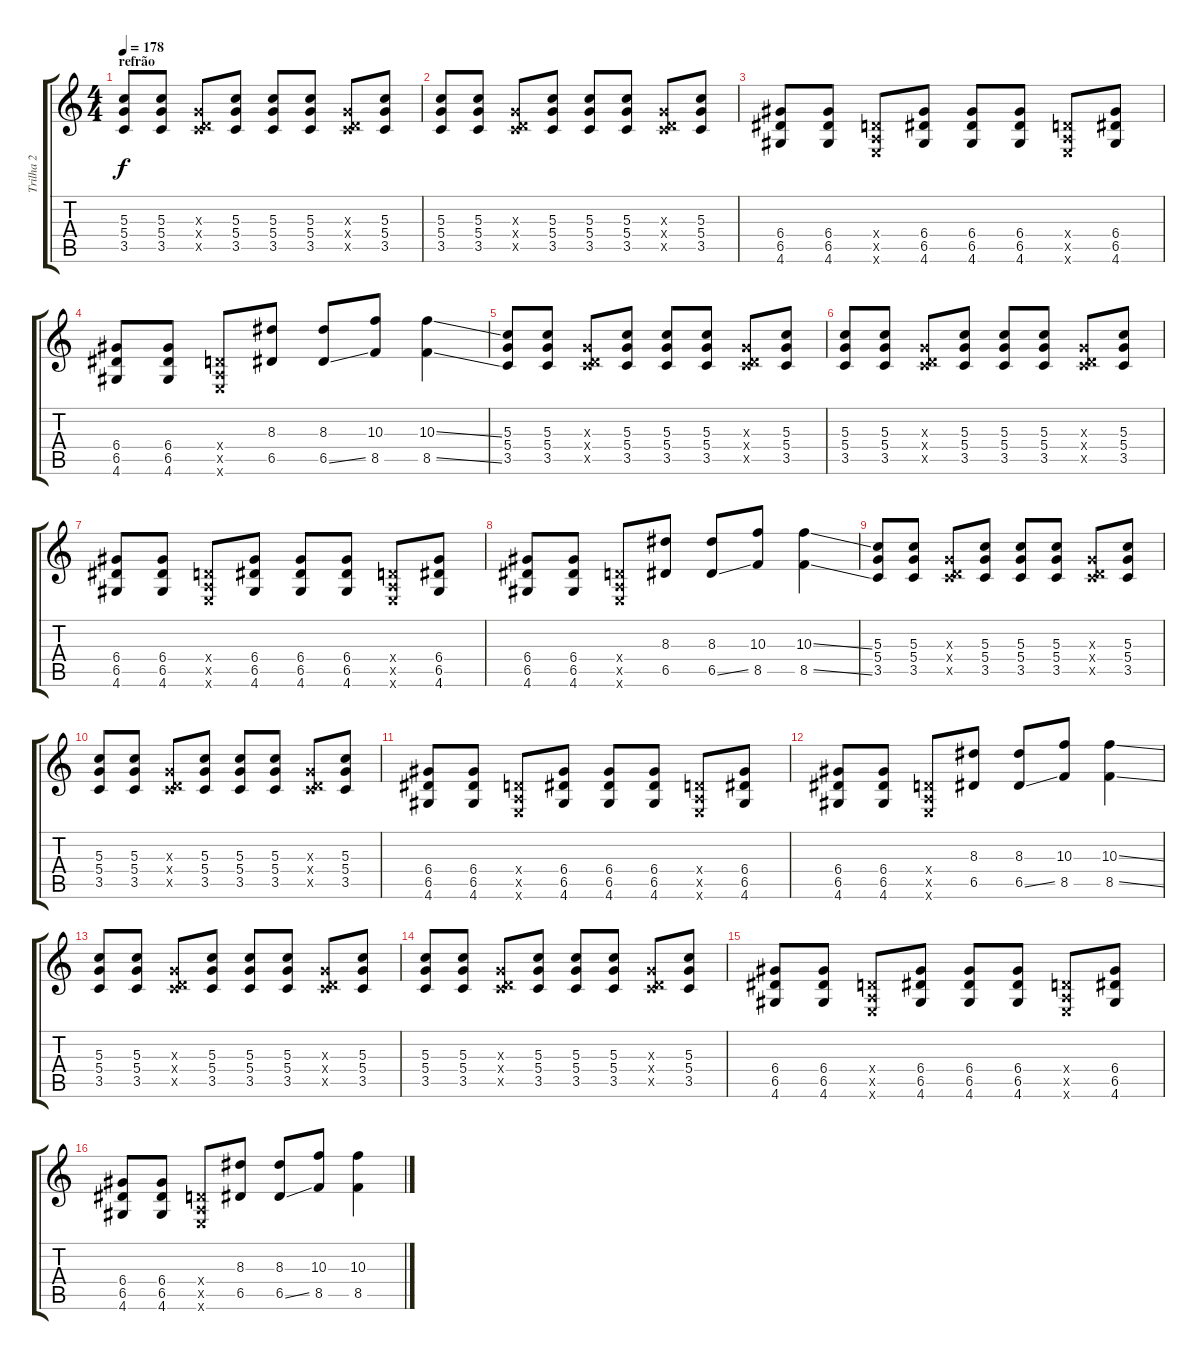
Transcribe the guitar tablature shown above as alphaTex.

\track ("Trilha 2" "Trilha 2") {instrument distortionguitar}
\staff {score tabs}
\tuning (E4 B3 G3 D3 A2 E2) {hide}
\ts (4 4)
\section ("" "refrão")
\tempo 178
\clef g2
\ks c
(5.3 5.4 3.5).8{dy f} (5.3 5.4 3.5).8 (0.3{x} 0.4{x} 3.5{x}).8 (5.3 5.4 3.5).8 (5.3 5.4 3.5).8 (5.3 5.4 3.5).8 (0.3{x} 0.4{x} 3.5{x}).8 (5.3 5.4 3.5).8 |
(5.3 5.4 3.5).8 (5.3 5.4 3.5).8 (0.3{x} 0.4{x} 3.5{x}).8 (5.3 5.4 3.5).8 (5.3 5.4 3.5).8 (5.3 5.4 3.5).8 (0.3{x} 0.4{x} 3.5{x}).8 (5.3 5.4 3.5).8 |
(6.4 6.5 4.6).8 (6.4 6.5 4.6).8 (0.4{x} 0.5{x} 0.6{x}).8 (6.4 6.5 4.6).8 (6.4 6.5 4.6).8 (6.4 6.5 4.6).8 (0.4{x} 0.5{x} 0.6{x}).8 (6.4 6.5 4.6).8 |
(6.4 6.5 4.6).8 (6.4 6.5 4.6).8 (0.4{x} 0.5{x} 0.6{x}).8 (8.3 6.5).8 (8.3 6.5{ss}).8 (10.3 8.5).8 (10.3{ss} 8.5{ss}).4 |
(5.3 5.4 3.5).8 (5.3 5.4 3.5).8 (0.3{x} 0.4{x} 3.5{x}).8 (5.3 5.4 3.5).8 (5.3 5.4 3.5).8 (5.3 5.4 3.5).8 (0.3{x} 0.4{x} 3.5{x}).8 (5.3 5.4 3.5).8 |
(5.3 5.4 3.5).8 (5.3 5.4 3.5).8 (0.3{x} 0.4{x} 3.5{x}).8 (5.3 5.4 3.5).8 (5.3 5.4 3.5).8 (5.3 5.4 3.5).8 (0.3{x} 0.4{x} 3.5{x}).8 (5.3 5.4 3.5).8 |
(6.4 6.5 4.6).8 (6.4 6.5 4.6).8 (0.4{x} 0.5{x} 0.6{x}).8 (6.4 6.5 4.6).8 (6.4 6.5 4.6).8 (6.4 6.5 4.6).8 (0.4{x} 0.5{x} 0.6{x}).8 (6.4 6.5 4.6).8 |
(6.4 6.5 4.6).8 (6.4 6.5 4.6).8 (0.4{x} 0.5{x} 0.6{x}).8 (8.3 6.5).8 (8.3 6.5{ss}).8 (10.3 8.5).8 (10.3{ss} 8.5{ss}).4 |
(5.3 5.4 3.5).8 (5.3 5.4 3.5).8 (0.3{x} 0.4{x} 3.5{x}).8 (5.3 5.4 3.5).8 (5.3 5.4 3.5).8 (5.3 5.4 3.5).8 (0.3{x} 0.4{x} 3.5{x}).8 (5.3 5.4 3.5).8 |
(5.3 5.4 3.5).8 (5.3 5.4 3.5).8 (0.3{x} 0.4{x} 3.5{x}).8 (5.3 5.4 3.5).8 (5.3 5.4 3.5).8 (5.3 5.4 3.5).8 (0.3{x} 0.4{x} 3.5{x}).8 (5.3 5.4 3.5).8 |
(6.4 6.5 4.6).8 (6.4 6.5 4.6).8 (0.4{x} 0.5{x} 0.6{x}).8 (6.4 6.5 4.6).8 (6.4 6.5 4.6).8 (6.4 6.5 4.6).8 (0.4{x} 0.5{x} 0.6{x}).8 (6.4 6.5 4.6).8 |
(6.4 6.5 4.6).8 (6.4 6.5 4.6).8 (0.4{x} 0.5{x} 0.6{x}).8 (8.3 6.5).8 (8.3 6.5{ss}).8 (10.3 8.5).8 (10.3{ss} 8.5{ss}).4 |
(5.3 5.4 3.5).8 (5.3 5.4 3.5).8 (0.3{x} 0.4{x} 3.5{x}).8 (5.3 5.4 3.5).8 (5.3 5.4 3.5).8 (5.3 5.4 3.5).8 (0.3{x} 0.4{x} 3.5{x}).8 (5.3 5.4 3.5).8 |
(5.3 5.4 3.5).8 (5.3 5.4 3.5).8 (0.3{x} 0.4{x} 3.5{x}).8 (5.3 5.4 3.5).8 (5.3 5.4 3.5).8 (5.3 5.4 3.5).8 (0.3{x} 0.4{x} 3.5{x}).8 (5.3 5.4 3.5).8 |
(6.4 6.5 4.6).8 (6.4 6.5 4.6).8 (0.4{x} 0.5{x} 0.6{x}).8 (6.4 6.5 4.6).8 (6.4 6.5 4.6).8 (6.4 6.5 4.6).8 (0.4{x} 0.5{x} 0.6{x}).8 (6.4 6.5 4.6).8 |
(6.4 6.5 4.6).8 (6.4 6.5 4.6).8 (0.4{x} 0.5{x} 0.6{x}).8 (8.3 6.5).8 (8.3 6.5{ss}).8 (10.3 8.5).8 (10.3{ss} 8.5{ss}).4
